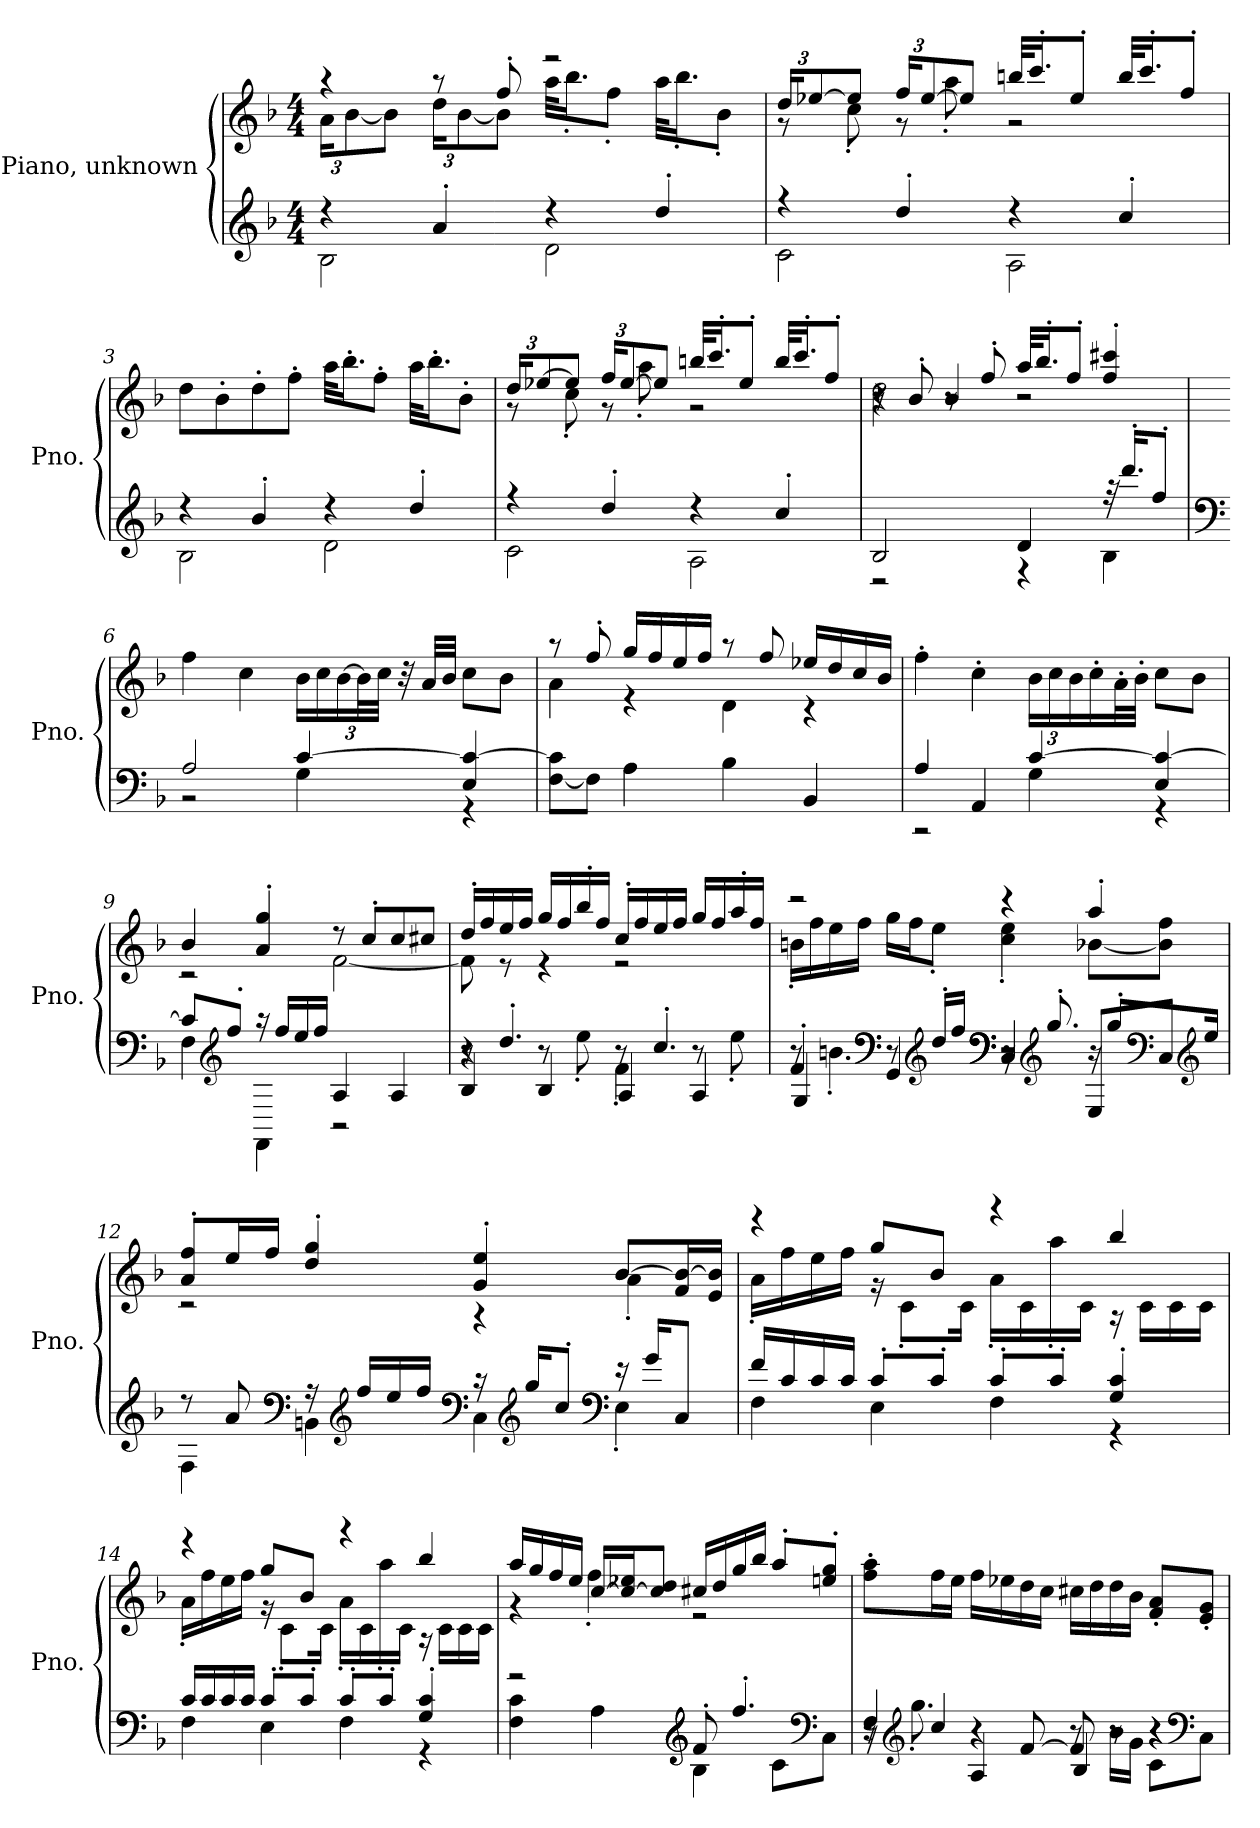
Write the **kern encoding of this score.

**kern	**kern
*part1	*part1
*staff2	*staff1
*I"Piano, unknown	*
*I'Pno.	*
*clefG2	*clefG2
*k[b-]	*k[b-]
*M4/4	*M4/4
*MM120	*MM120
=1	=1
*^	*^
*	*	*	*Xbrackettup
4r	2B-\	4r	24a\KL
.	.	.	[12b-\
.	.	.	8b-\J]
4a'/	.	8r	24dd\KL
.	.	.	[12b-\
.	.	8ff'/	8b-\J]
4r	2d\	2r	32aa\KLL
.	.	.	16.bb-'\J
.	.	.	8ff'\J
4dd'/	.	.	32aa\KLL
.	.	.	16.bb-'\J
.	.	.	8b-'\J
=2	=2	=2	=2
4r	2c\	24dd/KL	8r
.	.	[12ee-X/	.
.	.	8ee-/J]	8cc'\
4dd'/	.	24ff/KL	8r
.	.	[12ee-/	.
.	.	8ee-/J]	8aa'\
4r	2A\	32bbn/KLL	2r
.	.	16.ccc'/J	.
.	.	8ee-'/J	.
4cc'/	.	32bb/KLL	.
.	.	16.ccc'/J	.
.	.	8ff'/J	.
*	*	*v	*v
!!LO:LB:g=z
=3	=3	=3
4r	2B-\	8dd\L
.	.	8b-'\
4b-'/	.	8dd'\
.	.	8ff'\J
4r	2d\	32aa\KLL
.	.	16.bb-'\J
.	.	8ff'\J
4dd'/	.	32aa\KLL
.	.	16.bb-'\J
.	.	8b-'\J
=4	=4	=4
*	*	*^
4r	2c\	24dd/KL	8r
.	.	[12ee-X/	.
.	.	8ee-/J]	8cc'\
4dd'/	.	24ff/KL	8r
.	.	[12ee-/	.
.	.	8ee-/J]	8aa'\
4r	2A\	32bbn/KLL	2r
.	.	16.ccc'/J	.
.	.	8ee-'/J	.
4cc'/	.	32bb/KLL	.
.	.	16.ccc'/J	.
.	.	8ff'/J	.
=5	=5	=5	=5
*	*	*	*^
2B-/	2r	8r	2dd\	4r
.	.	8b-'/	.	.
.	.	8r	.	4b-/
.	.	8ff'/	.	.
4d/	4r	32aa/KLL	2r	2r
.	.	16.bb-'/J	.	.
.	.	8ff'/J	.	.
32r	4B-\	4ff/' 4ccc#X/'	.	.
16.ddd'/KL	.	.	.	.
8ff'/J	.	.	.	.
*	*	*v	*v	*v
!!LO:LB:g=z
=6	=6	=6
*clefF4	*	*
2A/	2r	4ff\
.	.	4cc\
[4c/	4G\	24b-\LL
.	.	24cc\
.	.	[24b-\
*	*	*brackettup
.	.	48b-\L]
.	.	48cc\JJJ
.	.	48r
.	.	32a/LLL
.	.	32b-/JJJ
4E/ 4c/_	4r	8cc\L
.	.	8b-\J
*v	*v	*
=7	=7
*	*^
[8F\ 8c\]L	8r	4a\
8F\J]	8ff'/	.
4A\	16gg/LL	4r
.	16ff/	.
.	16ee/	.
.	16ff/JJ	.
4B-\	8r	4d\
.	8ff/	.
4BB-/	16ee-X/LL	4r
.	16dd/	.
.	16cc/	.
.	16b-/JJ	.
*	*v	*v
=8	=8
*^	*
4A/	2r	4ff'\
4AA/	.	4cc'\
*	*	*Xbrackettup
[4c/	4G\	24b-\LL
.	.	24cc\
.	.	24b-\
.	.	16cc'\
.	.	32a'\L
.	.	32b-'\JJJ
4E/ 4c/_	4r	8cc\L
.	.	8b-\J
!!LO:LB:g=z
=9	=9	=9
*	*	*^
8c/L]	4F\	4b-/	2r
*clefG2	*	*	*
8ff'/J	.	.	.
16r	4FF\	4a/' 4gg/'	.
16ff/LL	.	.	.
16ee/	.	.	.
16ff/JJ	.	.	.
4A/	2r	8r	[2f\
.	.	8cc'/L	.
4A/	.	8cc/	.
.	.	8cc#X/J	.
=10	=10	=10	=10
*	*^	*	*
8r	4r	4B-/	16dd'/LL	8f\]
.	.	.	16ff/	.
4.dd'/	.	.	16ee/	8r
.	.	.	16ff/JJ	.
.	8r	4B-/	16gg/LL	4r
.	.	.	16ff/	.
.	8ee'\	.	16bb-'/	.
.	.	.	16ff/JJ	.
8r	4f'\	4A/	16cc'/LL	2r
.	.	.	16ff/	.
4.cc'/	.	.	16ee/	.
.	.	.	16ff/JJ	.
.	8r	4A/	16gg/LL	.
.	.	.	16ff/	.
.	8ee'\	.	16aa'/	.
.	.	.	16ff/JJ	.
!!LO:LB:g=z	!!
=11	=11	=11	=11	=11
4f'/	8r	4G/	2r	16bn'\LL
.	.	.	.	16ff\
.	4.bn'\	.	.	16ee\
.	.	.	.	16ff\JJ
*clefF4	*	*	*	*
8r	.	4GG/	.	16gg\LL
.	.	.	.	16ff\J
*clefG2	*	*	*	*
16dd'/LL	.	.	.	8ee'\J
16ff/JJ	.	.	.	.
*clefF4	*	*	*	*
16r	2r	4C/	4r	4cc\' 4ee\'
*clefG2	*	*	*	*
8.gg'/	.	.	.	.
16r	.	8E/L	4aa'/	[8b-X\L
8gg'/L	.	.	.	.
*clefF4	*	*	*	*
.	.	8C/J	.	8b-\] 8ff\J
*clefG2	*	*	*	*
16ee/Jk	.	.	.	.
*	*v	*v	*	*
!!LO:LB:g=z	!!
=12	=12	=12	=12
8r	4F\	8a/' 8ff/'L	2r
8a/	.	16ee/L	.
.	.	16ff/JJ	.
*clefF4	*	*	*
16r	4BBn\	4dd/' 4gg/'	.
*clefG2	*	*	*
16ff/LL	.	.	.
16ee/	.	.	.
16ff/JJ	.	.	.
*clefF4	*	*	*
16r	4C\	4g/' 4ee/'	4r
*clefG2	*	*	*
16gg/KL	.	.	.
8cc'/J	.	.	.
*clefF4	*	*	*
16r	4E'\	[8b-/L	4a'\
16g/KL	.	.	.
8C/J	.	16f/ 16b-/_L	.
.	.	16e/ 16b-/]JJ	.
=13	=13	=13	=13
16f/LL	4F\	4r	16a'\LL
16c/	.	.	16ff\
16c/	.	.	16ee\
16c/JJ	.	.	16ff\JJ
8c'/L	4E\	8gg/L	16r
.	.	.	8c'\L
8c'/J	.	8b-/J	.
.	.	.	16c\Jk
8c'/L	4F\	4r	16a'\LL
.	.	.	16c\
8c'/J	.	.	16aa'\
.	.	.	16c\JJ
4G/' 4c/'	4r	4bb-/	16r
.	.	.	16c\LL
.	.	.	16c\
.	.	.	16c\JJ
!!LO:PB:g=z	!!
=14	=14	=14	=14
16c/LL	4F\	4r	16a'\LL
16c/	.	.	16ff\
16c/	.	.	16ee\
16c/JJ	.	.	16ff\JJ
8c'/L	4E\	8gg/L	16r
.	.	.	8c'\L
8c'/J	.	8b-/J	.
.	.	.	16c\Jk
8c'/L	4F\	4r	16a'\LL
.	.	.	16c\
8c'/J	.	.	16aa'\
.	.	.	16c\JJ
4G/' 4c/'	4r	4bb-/	16r
.	.	.	16c\LL
.	.	.	16c\
.	.	.	16c\JJ
=15	=15	=15	=15
2r	4F\ 4c\	16aa/LL	4r
.	.	16gg/	.
.	.	16ff/	.
.	.	16ee/JJ	.
.	4A\	[16cc/LL	4ff'\
.	.	16cc/_ 16ee-X/J	.
.	.	8cc/] 8dd/J	.
*clefG2	*	*	*
8f'/	4B-\	16cc#X/LL	2r
.	.	16dd/	.
4.ff'/	.	16gg/	.
.	.	16bb-/JJ	.
.	8c\L	8aa'/L	.
*clefF4	*	*	*
.	8C\J	8een/' 8gg/'J	.
*	*	*v	*v
!!LO:LB:g=z
=16	=16	=16
*	*^	*
8r	16r	4F/	8ff\' 8aa\'L
*clefG2	*	*	*
.	8.gg'\	.	.
4cc/	.	.	16ff\L
.	.	.	16ee\JJ
.	4r	4A/	16ff\LL
.	.	.	16ee-X\
[8f/	.	.	16dd\
.	.	.	16cc\JJ
8f/]	8r	4B-/	16cc#X\LL
.	.	.	16dd\
8r	16b-\LL	.	16dd\
.	16g\JJ	.	16b-\JJ
4r	8c\L	4r	8f/' 8a/'L
*clefF4	*	*	*
.	8C\J	.	8e/' 8g/'J
*v	*v	*v	*
=	=
*-	*-
